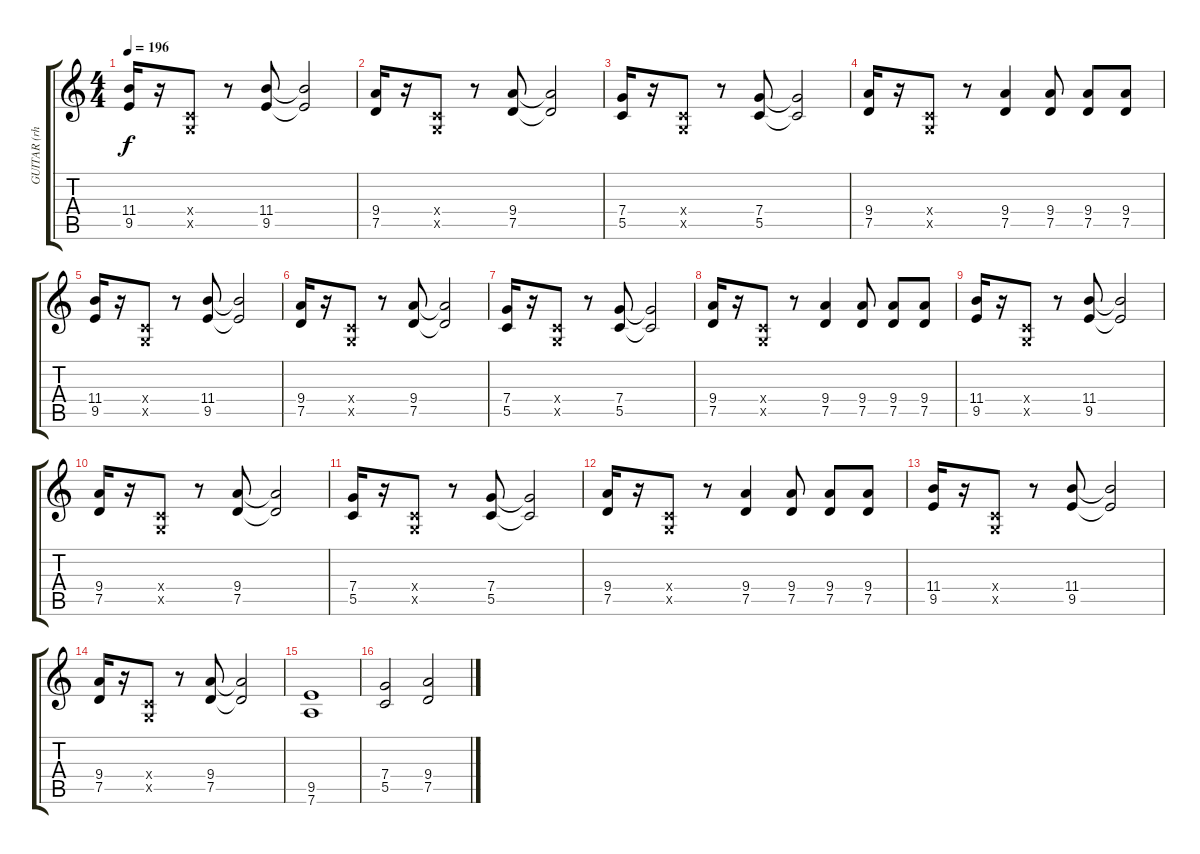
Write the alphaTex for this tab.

\track ("GUITAR (rhythm) " "GUITAR (rh") {instrument overdrivenguitar}
\staff {score tabs}
\tuning (D4 A3 F3 C3 G2 D2) {hide}
\ts (4 4)
\tempo 196
\clef g2
\ks c
(11.4 9.5).16{dy f} r.16 (0.4{x} 0.5{x}).8 r.8 (11.4 9.5).8 (11.4{t} 9.5{t}).2 |
(9.4 7.5).16 r.16 (0.4{x} 0.5{x}).8 r.8 (9.4 7.5).8 (9.4{t} 7.5{t}).2 |
(7.4 5.5).16 r.16 (0.4{x} 0.5{x}).8 r.8 (7.4 5.5).8 (7.4{t} 5.5{t}).2 |
(9.4 7.5).16 r.16 (0.4{x} 0.5{x}).8 r.8 (9.4 7.5).4 (9.4 7.5).8 (9.4 7.5).8 (9.4 7.5).8 |
(11.4 9.5).16 r.16 (0.4{x} 0.5{x}).8 r.8 (11.4 9.5).8 (11.4{t} 9.5{t}).2 |
(9.4 7.5).16 r.16 (0.4{x} 0.5{x}).8 r.8 (9.4 7.5).8 (9.4{t} 7.5{t}).2 |
(7.4 5.5).16 r.16 (0.4{x} 0.5{x}).8 r.8 (7.4 5.5).8 (7.4{t} 5.5{t}).2 |
(9.4 7.5).16 r.16 (0.4{x} 0.5{x}).8 r.8 (9.4 7.5).4 (9.4 7.5).8 (9.4 7.5).8 (9.4 7.5).8 |
(11.4 9.5).16 r.16 (0.4{x} 0.5{x}).8 r.8 (11.4 9.5).8 (11.4{t} 9.5{t}).2 |
(9.4 7.5).16 r.16 (0.4{x} 0.5{x}).8 r.8 (9.4 7.5).8 (9.4{t} 7.5{t}).2 |
(7.4 5.5).16 r.16 (0.4{x} 0.5{x}).8 r.8 (7.4 5.5).8 (7.4{t} 5.5{t}).2 |
(9.4 7.5).16 r.16 (0.4{x} 0.5{x}).8 r.8 (9.4 7.5).4 (9.4 7.5).8 (9.4 7.5).8 (9.4 7.5).8 |
(11.4 9.5).16 r.16 (0.4{x} 0.5{x}).8 r.8 (11.4 9.5).8 (11.4{t} 9.5{t}).2 |
(9.4 7.5).16 r.16 (0.4{x} 0.5{x}).8 r.8 (9.4 7.5).8 (9.4{t} 7.5{t}).2 |
(9.5 7.6).1 |
(7.4 5.5).2 (9.4 7.5).2
